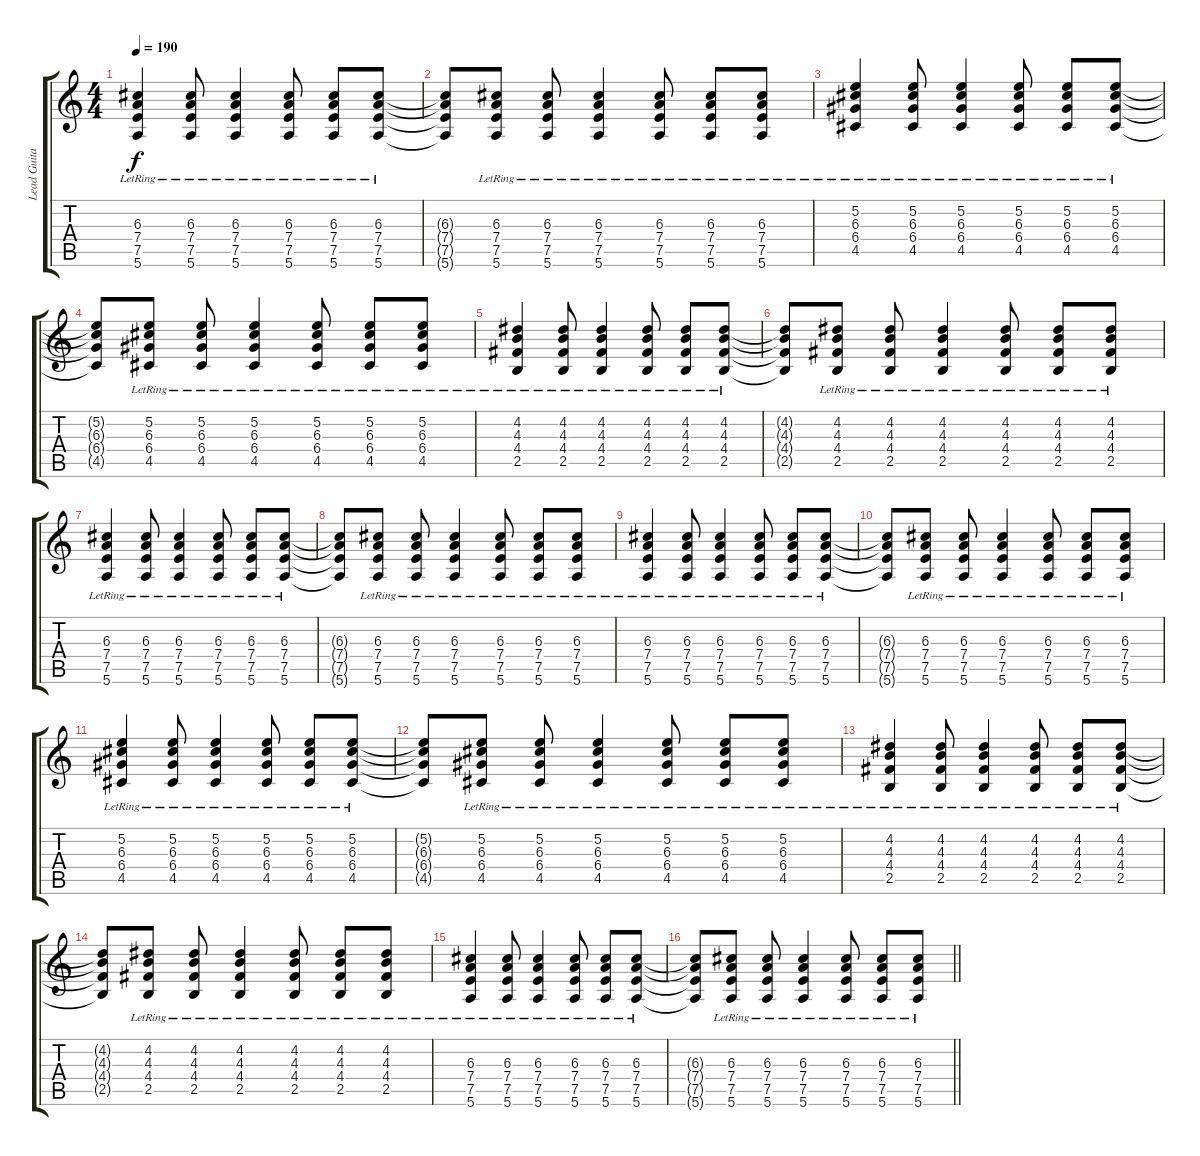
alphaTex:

\track ("Lead Guitar" "Lead Guita") {instrument acousticguitarsteel}
\staff {score tabs}
\tuning (E4 B3 G3 D3 A2 E2) {hide}
\ts (4 4)
\tempo 190
\clef g2
\ks c
(6.3{lr} 7.4{lr} 7.5{lr} 5.6{lr}).4{dy f} (6.3{lr} 7.4{lr} 7.5{lr} 5.6{lr}).8 (6.3{lr} 7.4{lr} 7.5{lr} 5.6{lr}).4 (6.3{lr} 7.4{lr} 7.5{lr} 5.6{lr}).8 (6.3{lr} 7.4{lr} 7.5{lr} 5.6{lr}).8 (6.3{lr} 7.4{lr} 7.5{lr} 5.6{lr}).8 |
(6.3{t} 7.4{t} 7.5{t} 5.6{t}).8 (6.3{lr} 7.4{lr} 7.5{lr} 5.6{lr}).8 (6.3{lr} 7.4{lr} 7.5{lr} 5.6{lr}).8 (6.3{lr} 7.4{lr} 7.5{lr} 5.6{lr}).4 (6.3{lr} 7.4{lr} 7.5{lr} 5.6{lr}).8 (6.3{lr} 7.4{lr} 7.5{lr} 5.6{lr}).8 (6.3{lr} 7.4{lr} 7.5{lr} 5.6{lr}).8 |
(5.2{lr} 6.3{lr} 6.4{lr} 4.5{lr}).4 (5.2{lr} 6.3{lr} 6.4{lr} 4.5{lr}).8 (5.2{lr} 6.3{lr} 6.4{lr} 4.5{lr}).4 (5.2{lr} 6.3{lr} 6.4{lr} 4.5{lr}).8 (5.2{lr} 6.3{lr} 6.4{lr} 4.5{lr}).8 (5.2{lr} 6.3{lr} 6.4{lr} 4.5{lr}).8 |
(5.2{t} 6.3{t} 6.4{t} 4.5{t}).8 (5.2{lr} 6.3{lr} 6.4{lr} 4.5{lr}).8 (5.2{lr} 6.3{lr} 6.4{lr} 4.5{lr}).8 (5.2{lr} 6.3{lr} 6.4{lr} 4.5{lr}).4 (5.2{lr} 6.3{lr} 6.4{lr} 4.5{lr}).8 (5.2{lr} 6.3{lr} 6.4{lr} 4.5{lr}).8 (5.2{lr} 6.3{lr} 6.4{lr} 4.5{lr}).8 |
(4.2{lr} 4.3{lr} 4.4{lr} 2.5{lr}).4 (4.2{lr} 4.3{lr} 4.4{lr} 2.5{lr}).8 (4.2{lr} 4.3{lr} 4.4{lr} 2.5{lr}).4 (4.2{lr} 4.3{lr} 4.4{lr} 2.5{lr}).8 (4.2{lr} 4.3{lr} 4.4{lr} 2.5{lr}).8 (4.2{lr} 4.3{lr} 4.4{lr} 2.5{lr}).8 |
(4.2{t} 4.3{t} 4.4{t} 2.5{t}).8 (4.2{lr} 4.3{lr} 4.4{lr} 2.5{lr}).8 (4.2{lr} 4.3{lr} 4.4{lr} 2.5{lr}).8 (4.2{lr} 4.3{lr} 4.4{lr} 2.5{lr}).4 (4.2{lr} 4.3{lr} 4.4{lr} 2.5{lr}).8 (4.2{lr} 4.3{lr} 4.4{lr} 2.5{lr}).8 (4.2{lr} 4.3{lr} 4.4{lr} 2.5{lr}).8 |
(6.3{lr} 7.4{lr} 7.5{lr} 5.6{lr}).4 (6.3{lr} 7.4{lr} 7.5{lr} 5.6{lr}).8 (6.3{lr} 7.4{lr} 7.5{lr} 5.6{lr}).4 (6.3{lr} 7.4{lr} 7.5{lr} 5.6{lr}).8 (6.3{lr} 7.4{lr} 7.5{lr} 5.6{lr}).8 (6.3{lr} 7.4{lr} 7.5{lr} 5.6{lr}).8 |
(6.3{t} 7.4{t} 7.5{t} 5.6{t}).8 (6.3{lr} 7.4{lr} 7.5{lr} 5.6{lr}).8 (6.3{lr} 7.4{lr} 7.5{lr} 5.6{lr}).8 (6.3{lr} 7.4{lr} 7.5{lr} 5.6{lr}).4 (6.3{lr} 7.4{lr} 7.5{lr} 5.6{lr}).8 (6.3{lr} 7.4{lr} 7.5{lr} 5.6{lr}).8 (6.3{lr} 7.4{lr} 7.5{lr} 5.6{lr}).8 |
(6.3{lr} 7.4{lr} 7.5{lr} 5.6{lr}).4 (6.3{lr} 7.4{lr} 7.5{lr} 5.6{lr}).8 (6.3{lr} 7.4{lr} 7.5{lr} 5.6{lr}).4 (6.3{lr} 7.4{lr} 7.5{lr} 5.6{lr}).8 (6.3{lr} 7.4{lr} 7.5{lr} 5.6{lr}).8 (6.3{lr} 7.4{lr} 7.5{lr} 5.6{lr}).8 |
(6.3{t} 7.4{t} 7.5{t} 5.6{t}).8 (6.3{lr} 7.4{lr} 7.5{lr} 5.6{lr}).8 (6.3{lr} 7.4{lr} 7.5{lr} 5.6{lr}).8 (6.3{lr} 7.4{lr} 7.5{lr} 5.6{lr}).4 (6.3{lr} 7.4{lr} 7.5{lr} 5.6{lr}).8 (6.3{lr} 7.4{lr} 7.5{lr} 5.6{lr}).8 (6.3{lr} 7.4{lr} 7.5{lr} 5.6{lr}).8 |
(5.2{lr} 6.3{lr} 6.4{lr} 4.5{lr}).4 (5.2{lr} 6.3{lr} 6.4{lr} 4.5{lr}).8 (5.2{lr} 6.3{lr} 6.4{lr} 4.5{lr}).4 (5.2{lr} 6.3{lr} 6.4{lr} 4.5{lr}).8 (5.2{lr} 6.3{lr} 6.4{lr} 4.5{lr}).8 (5.2{lr} 6.3{lr} 6.4{lr} 4.5{lr}).8 |
(5.2{t} 6.3{t} 6.4{t} 4.5{t}).8 (5.2{lr} 6.3{lr} 6.4{lr} 4.5{lr}).8 (5.2{lr} 6.3{lr} 6.4{lr} 4.5{lr}).8 (5.2{lr} 6.3{lr} 6.4{lr} 4.5{lr}).4 (5.2{lr} 6.3{lr} 6.4{lr} 4.5{lr}).8 (5.2{lr} 6.3{lr} 6.4{lr} 4.5{lr}).8 (5.2{lr} 6.3{lr} 6.4{lr} 4.5{lr}).8 |
(4.2{lr} 4.3{lr} 4.4{lr} 2.5{lr}).4 (4.2{lr} 4.3{lr} 4.4{lr} 2.5{lr}).8 (4.2{lr} 4.3{lr} 4.4{lr} 2.5{lr}).4 (4.2{lr} 4.3{lr} 4.4{lr} 2.5{lr}).8 (4.2{lr} 4.3{lr} 4.4{lr} 2.5{lr}).8 (4.2{lr} 4.3{lr} 4.4{lr} 2.5{lr}).8 |
(4.2{t} 4.3{t} 4.4{t} 2.5{t}).8 (4.2{lr} 4.3{lr} 4.4{lr} 2.5{lr}).8 (4.2{lr} 4.3{lr} 4.4{lr} 2.5{lr}).8 (4.2{lr} 4.3{lr} 4.4{lr} 2.5{lr}).4 (4.2{lr} 4.3{lr} 4.4{lr} 2.5{lr}).8 (4.2{lr} 4.3{lr} 4.4{lr} 2.5{lr}).8 (4.2{lr} 4.3{lr} 4.4{lr} 2.5{lr}).8 |
(6.3{lr} 7.4{lr} 7.5{lr} 5.6{lr}).4 (6.3{lr} 7.4{lr} 7.5{lr} 5.6{lr}).8 (6.3{lr} 7.4{lr} 7.5{lr} 5.6{lr}).4 (6.3{lr} 7.4{lr} 7.5{lr} 5.6{lr}).8 (6.3{lr} 7.4{lr} 7.5{lr} 5.6{lr}).8 (6.3{lr} 7.4{lr} 7.5{lr} 5.6{lr}).8 |
\barLineRight lightlight
(6.3{t} 7.4{t} 7.5{t} 5.6{t}).8 (6.3{lr} 7.4{lr} 7.5{lr} 5.6{lr}).8 (6.3{lr} 7.4{lr} 7.5{lr} 5.6{lr}).8 (6.3{lr} 7.4{lr} 7.5{lr} 5.6{lr}).4 (6.3{lr} 7.4{lr} 7.5{lr} 5.6{lr}).8 (6.3{lr} 7.4{lr} 7.5{lr} 5.6{lr}).8 (6.3{lr} 7.4{lr} 7.5{lr} 5.6{lr}).8
